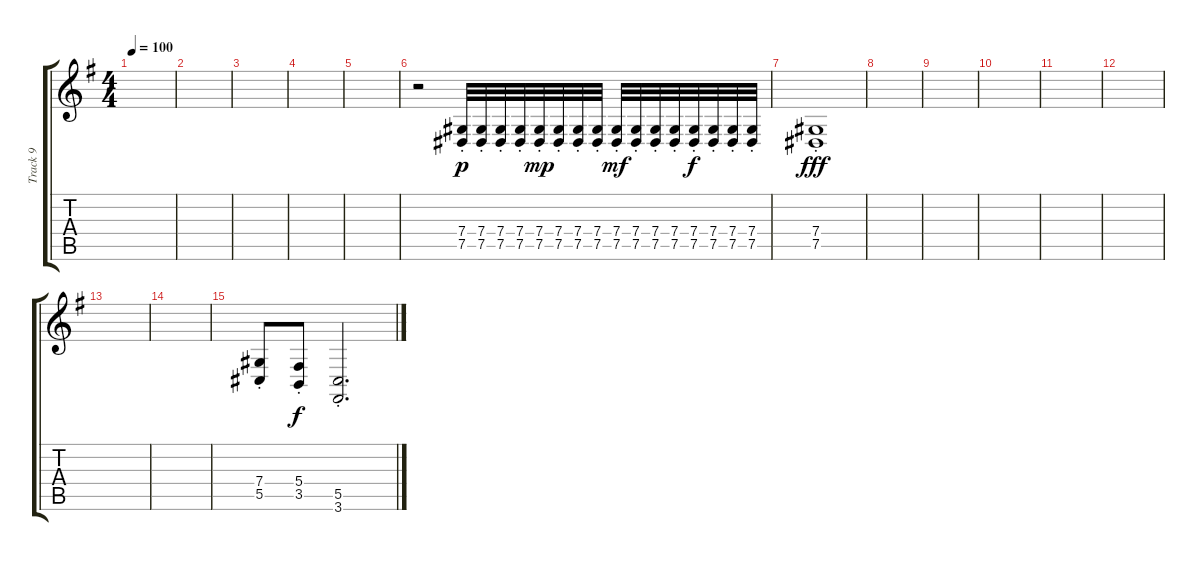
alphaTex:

\track ("Track 9" "Track 9") {instrument taikodrum}
\staff {score tabs}
\tuning (Eb4 Bb3 Gb3 Db3 Ab2 Eb2) {hide}
\ts (4 4)
\tempo 100
\clef g2
\ks g
|
|
|
|
|
r.2 (7.4{st} 7.5{st}).32{dy p} (7.4{st} 7.5{st}).32 (7.4{st} 7.5{st}).32 (7.4{st} 7.5{st}).32 (7.4{st} 7.5{st}).32{dy mp} (7.4{st} 7.5{st}).32 (7.4{st} 7.5{st}).32 (7.4{st} 7.5{st}).32 (7.4{st} 7.5{st}).32{dy mf} (7.4{st} 7.5{st}).32 (7.4{st} 7.5{st}).32 (7.4{st} 7.5{st}).32 (7.4{st} 7.5{st}).32{dy f} (7.4{st} 7.5{st}).32 (7.4{st} 7.5{st}).32 (7.4{st} 7.5{st}).32 |
(7.4{st} 7.5{st}).1{dy fff} |
|
|
|
|
|
|
|
(7.4{st} 5.5{st}).8 (5.4{st} 3.5{st}).8{dy f} (5.5{st} 3.6{st}).2{d}
